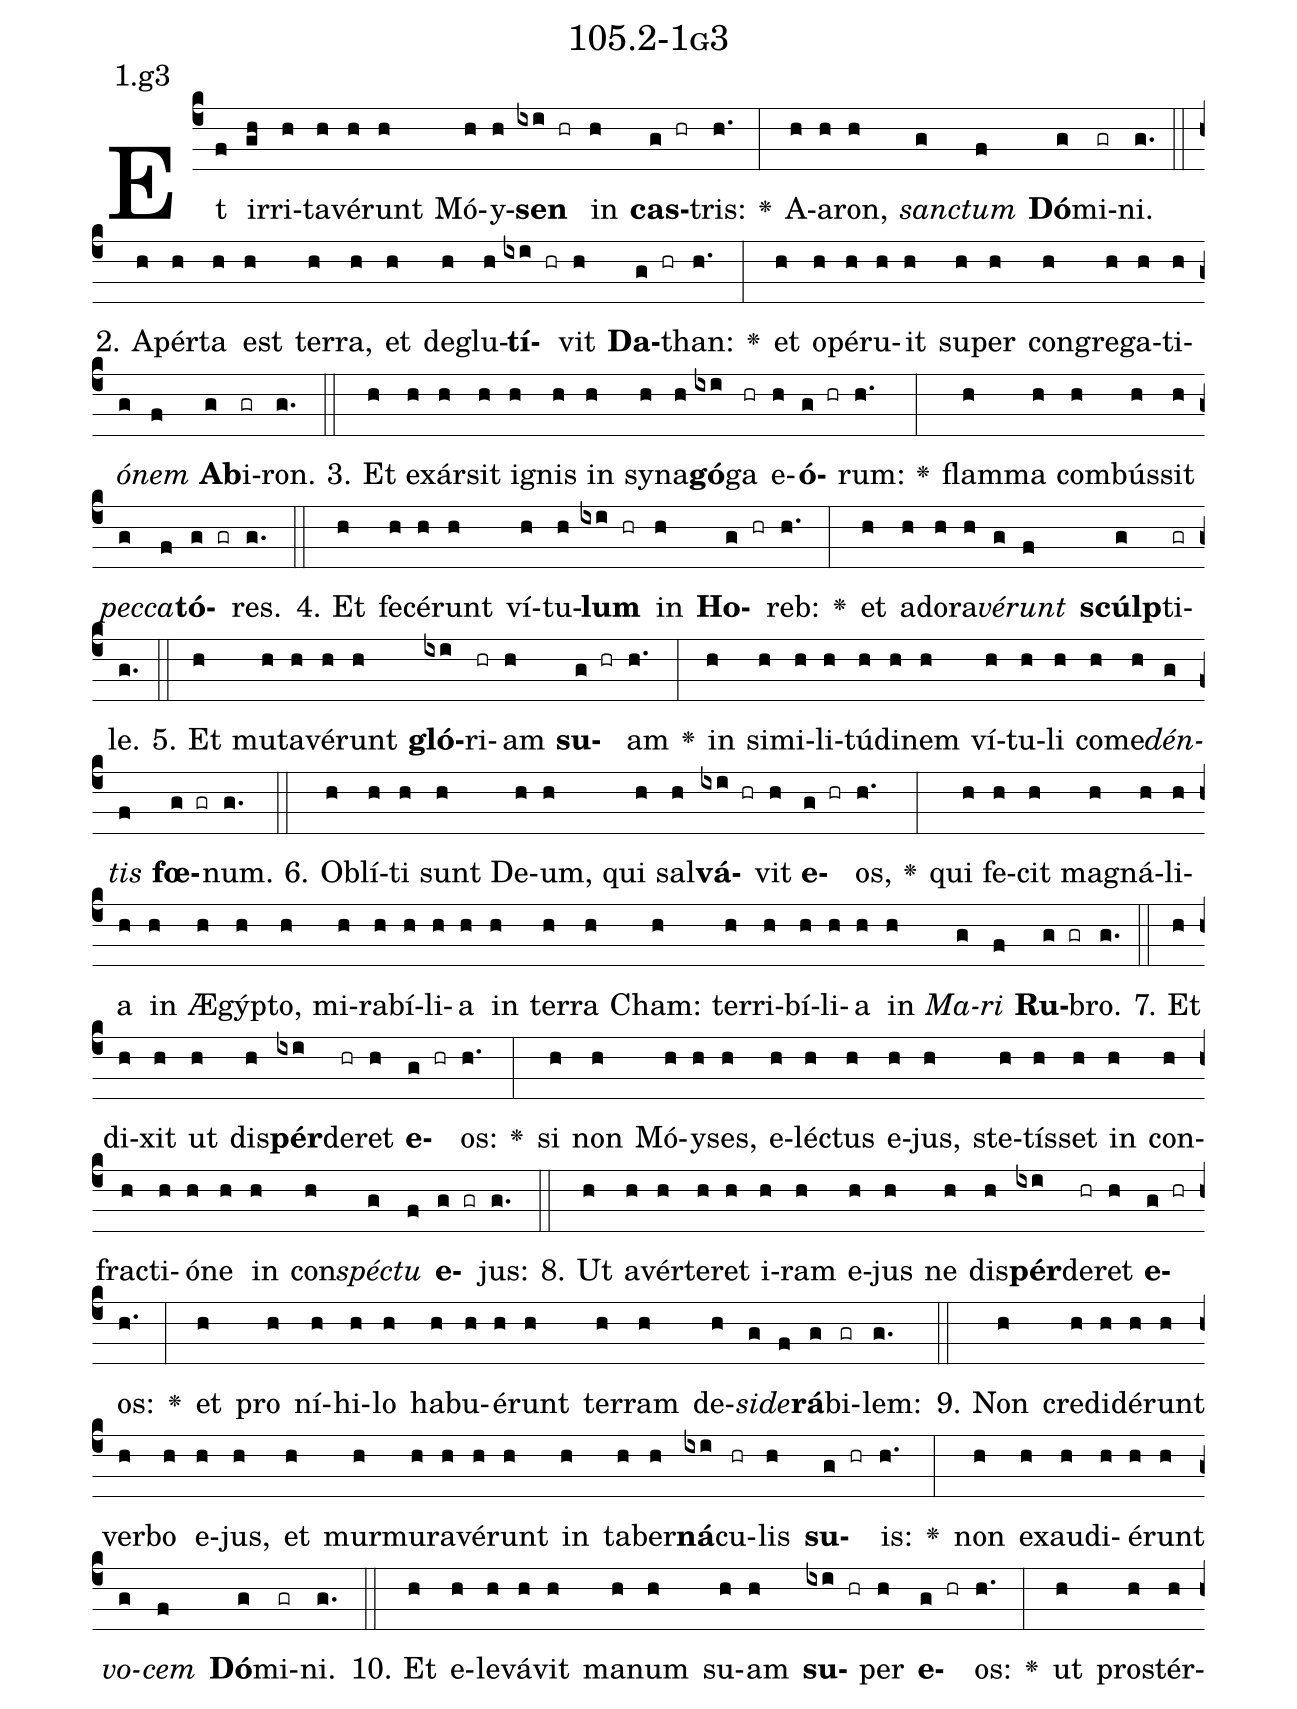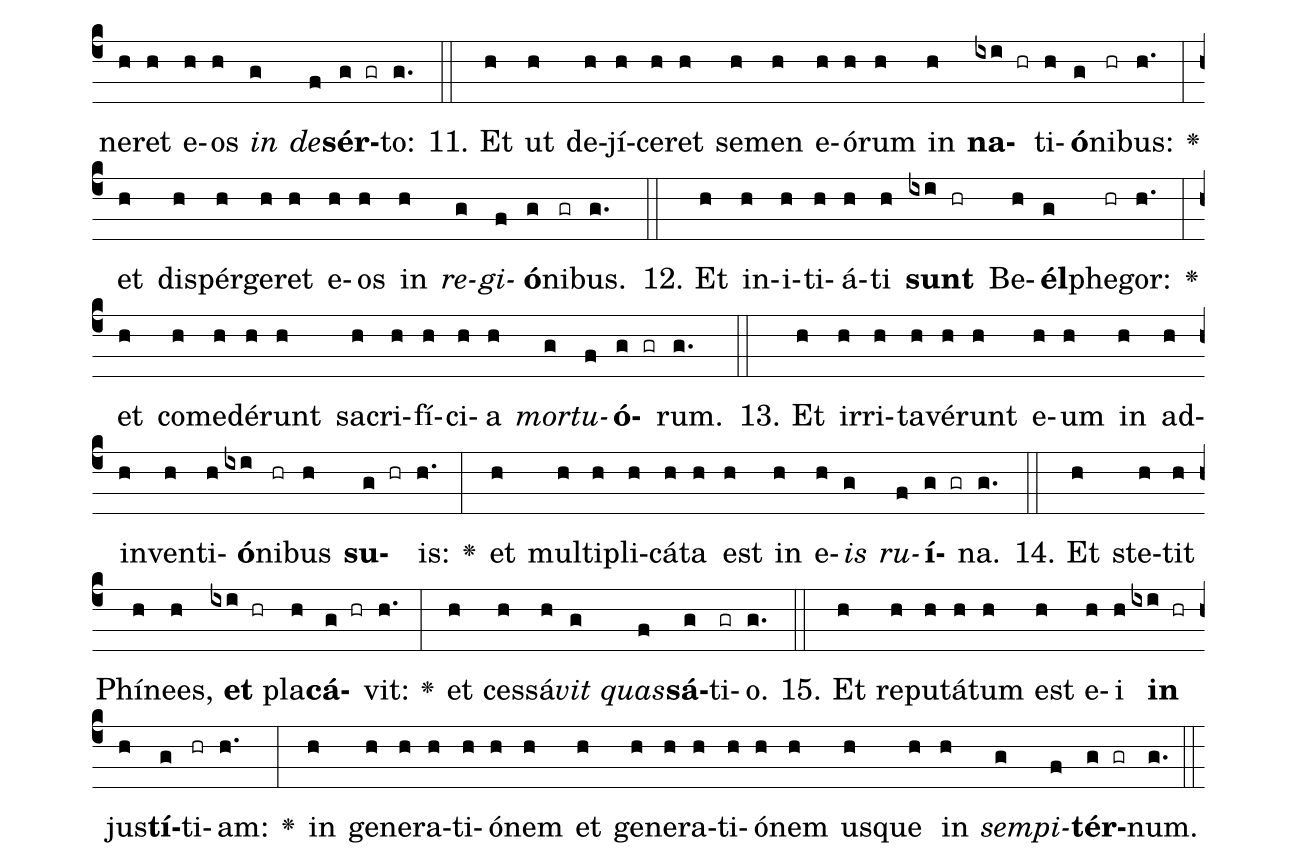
name: 105.2-1g3;
annotation: 1.g3;
%%
(c4)Et(f) ir(gh)ri(h)ta(h)vé(h)runt(h) Mó(h)y(h)<b>sen</b>(ixi hr) in(h) <b>cas</b>(g hr)tris:(h.) <v>\greheightstar</v>(:) A(h)a(h)ron,(h) <i>sanc</i>(g)<i>tum</i>(f) <b>Dó</b>(g)mi(gr)ni.(g.) (::)
2. A(h)pér(h)ta(h) est(h) ter(h)ra,(h) et(h) de(h)glu(h)<b>tí</b>(ixi hr)vit(h) <b>Da</b>(g hr)than:(h.) <v>\greheightstar</v>(:) et(h) o(h)pé(h)ru(h)it(h) su(h)per(h) con(h)gre(h)ga(h)ti(h)<i>ó</i>(g)<i>nem</i>(f) <b>Ab</b>(g)i(gr)ron.(g.) (::)
3. Et(h) ex(h)ár(h)sit(h) i(h)gnis(h) in(h) sy(h)na(h)<b>gó</b>(ixi)ga(hr) e(h)<b>ó</b>(g hr)rum:(h.) <v>\greheightstar</v>(:) flam(h)ma(h) com(h)bús(h)sit(h) <i>pec</i>(g)<i>ca</i>(f)<b>tó</b>(g gr)res.(g.) (::)
4. Et(h) fe(h)cé(h)runt(h) ví(h)tu(h)<b>lum</b>(ixi hr) in(h) <b>Ho</b>(g hr)reb:(h.) <v>\greheightstar</v>(:) et(h) ad(h)o(h)ra(h)<i>vé</i>(g)<i>runt</i>(f) <b>scúlp</b>(g)ti(gr)le.(g.) (::)
5. Et(h) mu(h)ta(h)vé(h)runt(h) <b>gló</b>(ixi)ri(hr)am(h) <b>su</b>(g hr)am(h.) <v>\greheightstar</v>(:) in(h) si(h)mi(h)li(h)tú(h)di(h)nem(h) ví(h)tu(h)li(h) com(h)e(h)<i>dén</i>(g)<i>tis</i>(f) <b>fœ</b>(g gr)num.(g.) (::)
6. Ob(h)lí(h)ti(h) sunt(h) De(h)um,(h) qui(h) sal(h)<b>vá</b>(ixi hr)vit(h) <b>e</b>(g hr)os,(h.) <v>\greheightstar</v>(:) qui(h) fe(h)cit(h) ma(h)gná(h)li(h)a(h) in(h) Æ(h)gýp(h)to,(h) mi(h)ra(h)bí(h)li(h)a(h) in(h) ter(h)ra(h) Cham:(h) ter(h)ri(h)bí(h)li(h)a(h) in(h) <i>Ma</i>(g)<i>ri</i>(f) <b>Ru</b>(g gr)bro.(g.) (::)
7. Et(h) di(h)xit(h) ut(h) dis(h)<b>pér</b>(ixi)de(hr)ret(h) <b>e</b>(g hr)os:(h.) <v>\greheightstar</v>(:) si(h) non(h) Mó(h)y(h)ses,(h) e(h)léc(h)tus(h) e(h)jus,(h) ste(h)tís(h)set(h) in(h) con(h)frac(h)ti(h)ó(h)ne(h) in(h) con(h)<i>spéc</i>(g)<i>tu</i>(f) <b>e</b>(g gr)jus:(g.) (::)
8. Ut(h) a(h)vér(h)te(h)ret(h) i(h)ram(h) e(h)jus(h) ne(h) dis(h)<b>pér</b>(ixi)de(hr)ret(h) <b>e</b>(g hr)os:(h.) <v>\greheightstar</v>(:) et(h) pro(h) ní(h)hi(h)lo(h) ha(h)bu(h)é(h)runt(h) ter(h)ram(h) de(h)<i>si</i>(g)<i>de</i>(f)<b>rá</b>(g)bi(gr)lem:(g.) (::)
9. Non(h) cre(h)di(h)dé(h)runt(h) ver(h)bo(h) e(h)jus,(h) et(h) mur(h)mu(h)ra(h)vé(h)runt(h) in(h) ta(h)ber(h)<b>ná</b>(ixi)cu(hr)lis(h) <b>su</b>(g hr)is:(h.) <v>\greheightstar</v>(:) non(h) ex(h)au(h)di(h)é(h)runt(h) <i>vo</i>(g)<i>cem</i>(f) <b>Dó</b>(g)mi(gr)ni.(g.) (::)
10. Et(h) e(h)le(h)vá(h)vit(h) ma(h)num(h) su(h)am(h) <b>su</b>(ixi hr)per(h) <b>e</b>(g hr)os:(h.) <v>\greheightstar</v>(:) ut(h) pro(h)stér(h)ne(h)ret(h) e(h)os(h) <i>in</i>(g) <i>de</i>(f)<b>sér</b>(g gr)to:(g.) (::)
11. Et(h) ut(h) de(h)jí(h)ce(h)ret(h) se(h)men(h) e(h)ó(h)rum(h) in(h) <b>na</b>(ixi hr)ti(h)<b>ó</b>(g)ni(hr)bus:(h.) <v>\greheightstar</v>(:) et(h) di(h)spér(h)ge(h)ret(h) e(h)os(h) in(h) <i>re</i>(g)<i>gi</i>(f)<b>ó</b>(g)ni(gr)bus.(g.) (::)
12. Et(h) in(h)i(h)ti(h)á(h)ti(h) <b>sunt</b>(ixi hr) Be(h)<b>él</b>(g)phe(hr)gor:(h.) <v>\greheightstar</v>(:) et(h) com(h)e(h)dé(h)runt(h) sa(h)cri(h)fí(h)ci(h)a(h) <i>mor</i>(g)<i>tu</i>(f)<b>ó</b>(g gr)rum.(g.) (::)
13. Et(h) ir(h)ri(h)ta(h)vé(h)runt(h) e(h)um(h) in(h) ad(h)in(h)ven(h)ti(h)<b>ó</b>(ixi)ni(hr)bus(h) <b>su</b>(g hr)is:(h.) <v>\greheightstar</v>(:) et(h) mul(h)ti(h)pli(h)cá(h)ta(h) est(h) in(h) e(h)<i>is</i>(g) <i>ru</i>(f)<b>í</b>(g gr)na.(g.) (::)
14. Et(h) ste(h)tit(h) Phí(h)nees,(h) <b>et</b>(ixi hr) pla(h)<b>cá</b>(g hr)vit:(h.) <v>\greheightstar</v>(:) et(h) ces(h)sá(h)<i>vit</i>(g) <i>quas</i>(f)<b>sá</b>(g)ti(gr)o.(g.) (::)
15. Et(h) re(h)pu(h)tá(h)tum(h) est(h) e(h)i(h) <b>in</b>(ixi hr) jus(h)<b>tí</b>(g)ti(hr)am:(h.) <v>\greheightstar</v>(:) in(h) ge(h)ne(h)ra(h)ti(h)ó(h)nem(h) et(h) ge(h)ne(h)ra(h)ti(h)ó(h)nem(h) us(h)que(h) in(h) <i>sem</i>(g)<i>pi</i>(f)<b>tér</b>(g gr)num.(g.) (::)
